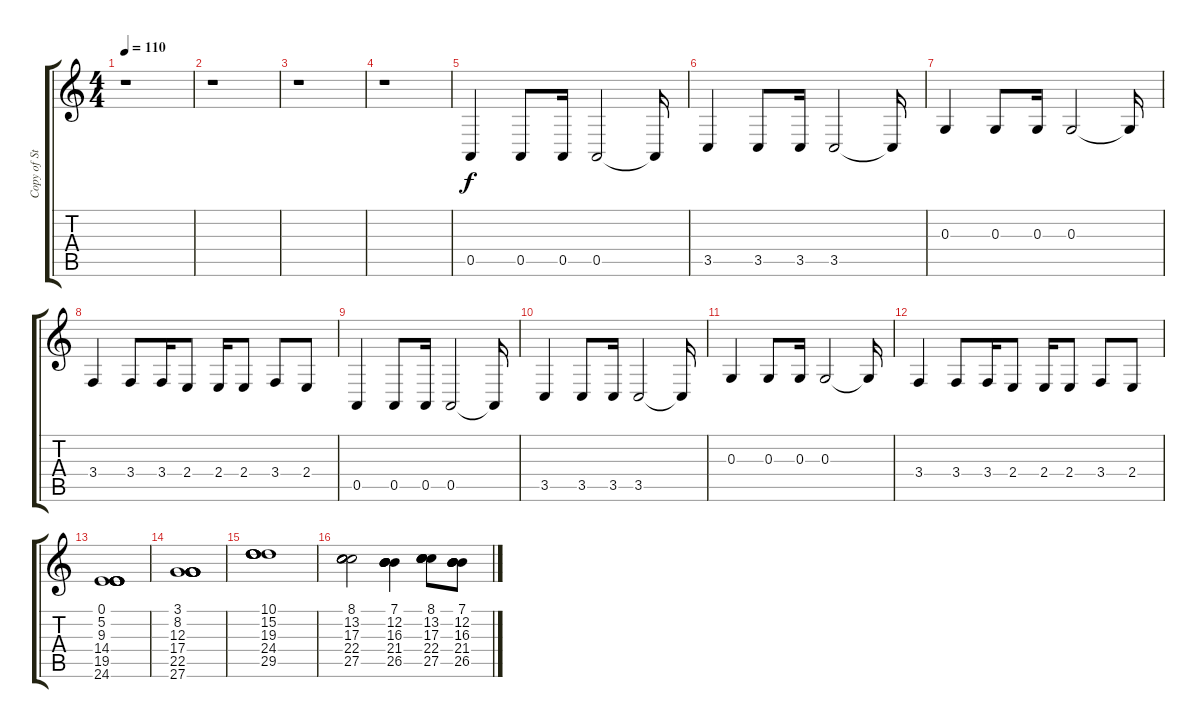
\track ("Copy of Strings" "Copy of St") {instrument stringensemble2}
\staff {score tabs}
\tuning (E4 B3 G3 D3 A2 E2) {hide}
\ts (4 4)
\tempo 110
\clef g2
\ks c
r.1{dy f} |
r.1 |
r.1 |
r.1 |
0.5.4 0.5.8 0.5.16 0.5.2 0.5{t}.16 |
3.5.4 3.5.8 3.5.16 3.5.2 3.5{t}.16 |
0.3.4 0.3.8 0.3.16 0.3.2 0.3{t}.16 |
3.4.4 3.4.8 3.4.16 2.4.8 2.4.16 2.4.8 3.4.8 2.4.8 |
0.5.4 0.5.8 0.5.16 0.5.2 0.5{t}.16 |
3.5.4 3.5.8 3.5.16 3.5.2 3.5{t}.16 |
0.3.4 0.3.8 0.3.16 0.3.2 0.3{t}.16 |
3.4.4 3.4.8 3.4.16 2.4.8 2.4.16 2.4.8 3.4.8 2.4.8 |
(0.1 5.2 9.3 14.4 19.5 24.6).1 |
(3.1 8.2 12.3 17.4 22.5 27.6).1 |
(10.1 15.2 19.3 24.4 29.5).1 |
(8.1 13.2 17.3 22.4 27.5).2 (7.1 12.2 16.3 21.4 26.5).4 (8.1 13.2 17.3 22.4 27.5).8 (7.1 12.2 16.3 21.4 26.5).8
